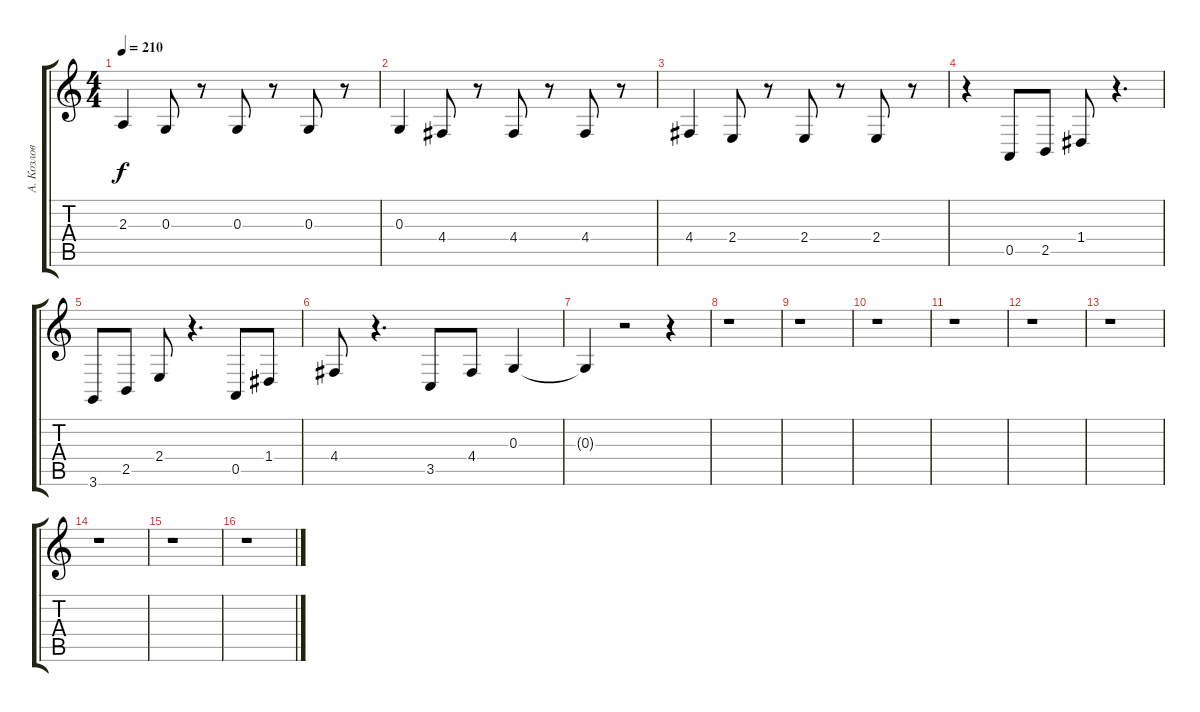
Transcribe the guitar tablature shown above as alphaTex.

\track ("А. Козлов" "А. Козлов") {instrument trumpet}
\staff {score tabs}
\tuning (E4 B3 G3 D3 A2 E2) {hide}
\ts (4 4)
\tempo 210
\clef g2
\ks c
2.3.4{dy f} 0.3.8 r.8 0.3.8 r.8 0.3.8 r.8 |
0.3.4 4.4.8 r.8 4.4.8 r.8 4.4.8 r.8 |
4.4.4 2.4.8 r.8 2.4.8 r.8 2.4.8 r.8 |
r.4 0.5.8 2.5.8 1.4.8 r.4{d} |
3.6.8 2.5.8 2.4.8 r.4{d} 0.5.8 1.4.8 |
4.4.8 r.4{d} 3.5.8 4.4.8 0.3.4 |
0.3{t}.4 r.2 r.4 |
r.1 |
r.1 |
r.1 |
r.1 |
r.1 |
r.1 |
r.1 |
r.1 |
r.1
